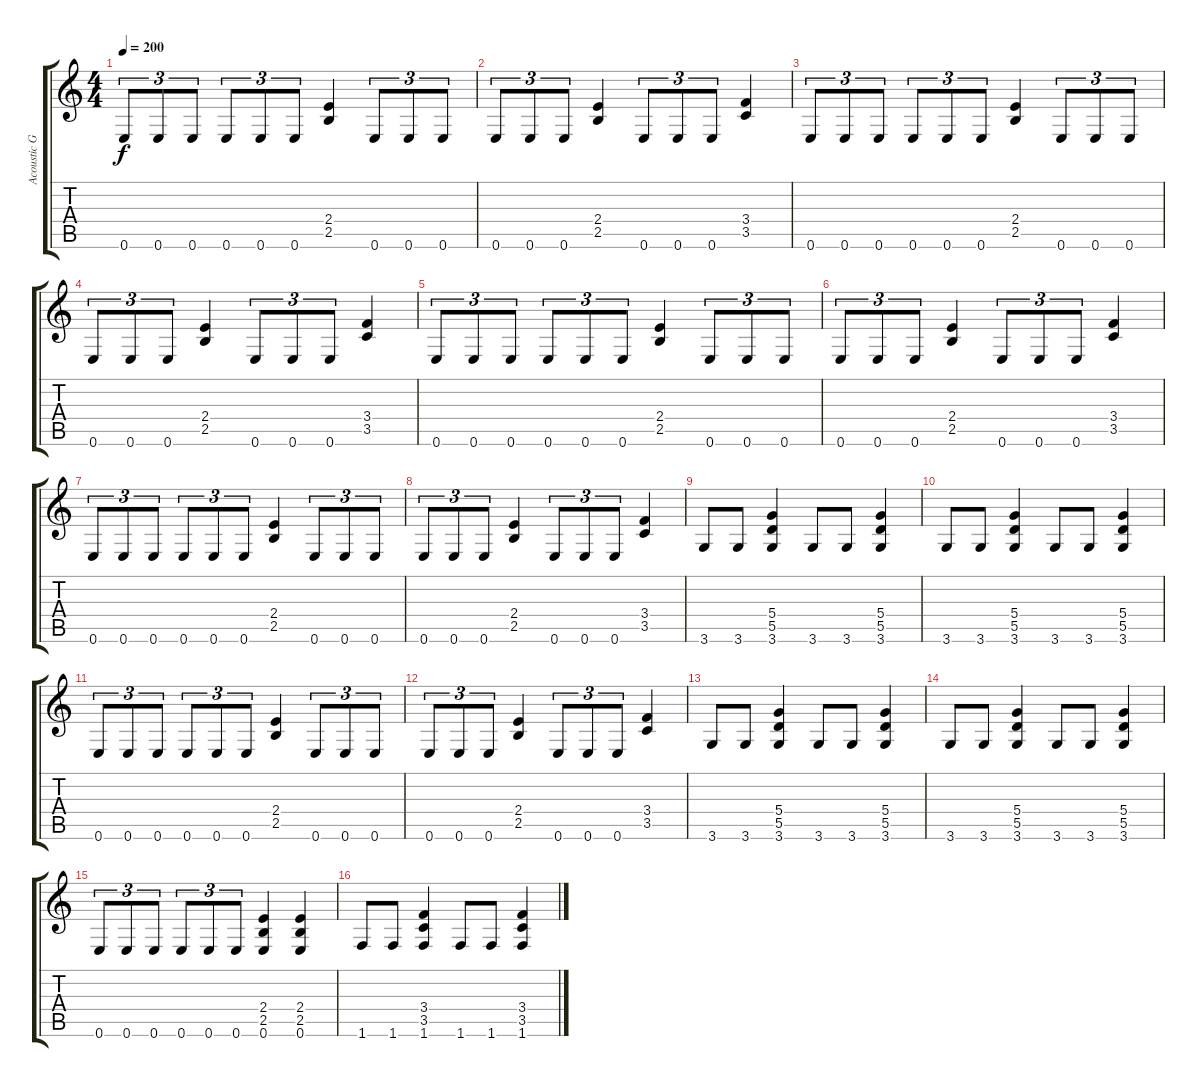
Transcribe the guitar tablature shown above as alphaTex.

\track ("Acoustic Guitar (Guitar 1)" "Acoustic G") {instrument acousticguitarsteel}
\staff {score tabs}
\tuning (E4 B3 G3 D3 A2 E2) {hide}
\ts (4 4)
\tempo 200
\clef g2
\ks c
0.6.8{tu (3 2) dy f} 0.6.8{tu (3 2)} 0.6.8{tu (3 2)} 0.6.8{tu (3 2)} 0.6.8{tu (3 2)} 0.6.8{tu (3 2)} (2.4 2.5).4 0.6.8{tu (3 2)} 0.6.8{tu (3 2)} 0.6.8{tu (3 2)} |
0.6.8{tu (3 2)} 0.6.8{tu (3 2)} 0.6.8{tu (3 2)} (2.4 2.5).4 0.6.8{tu (3 2)} 0.6.8{tu (3 2)} 0.6.8{tu (3 2)} (3.4 3.5).4 |
0.6.8{tu (3 2)} 0.6.8{tu (3 2)} 0.6.8{tu (3 2)} 0.6.8{tu (3 2)} 0.6.8{tu (3 2)} 0.6.8{tu (3 2)} (2.4 2.5).4 0.6.8{tu (3 2)} 0.6.8{tu (3 2)} 0.6.8{tu (3 2)} |
0.6.8{tu (3 2)} 0.6.8{tu (3 2)} 0.6.8{tu (3 2)} (2.4 2.5).4 0.6.8{tu (3 2)} 0.6.8{tu (3 2)} 0.6.8{tu (3 2)} (3.4 3.5).4 |
0.6.8{tu (3 2)} 0.6.8{tu (3 2)} 0.6.8{tu (3 2)} 0.6.8{tu (3 2)} 0.6.8{tu (3 2)} 0.6.8{tu (3 2)} (2.4 2.5).4 0.6.8{tu (3 2)} 0.6.8{tu (3 2)} 0.6.8{tu (3 2)} |
0.6.8{tu (3 2)} 0.6.8{tu (3 2)} 0.6.8{tu (3 2)} (2.4 2.5).4 0.6.8{tu (3 2)} 0.6.8{tu (3 2)} 0.6.8{tu (3 2)} (3.4 3.5).4 |
0.6.8{tu (3 2)} 0.6.8{tu (3 2)} 0.6.8{tu (3 2)} 0.6.8{tu (3 2)} 0.6.8{tu (3 2)} 0.6.8{tu (3 2)} (2.4 2.5).4 0.6.8{tu (3 2)} 0.6.8{tu (3 2)} 0.6.8{tu (3 2)} |
0.6.8{tu (3 2)} 0.6.8{tu (3 2)} 0.6.8{tu (3 2)} (2.4 2.5).4 0.6.8{tu (3 2)} 0.6.8{tu (3 2)} 0.6.8{tu (3 2)} (3.4 3.5).4 |
3.6.8 3.6.8 (5.4 5.5 3.6).4 3.6.8 3.6.8 (5.4 5.5 3.6).4 |
3.6.8 3.6.8 (5.4 5.5 3.6).4 3.6.8 3.6.8 (5.4 5.5 3.6).4 |
0.6.8{tu (3 2)} 0.6.8{tu (3 2)} 0.6.8{tu (3 2)} 0.6.8{tu (3 2)} 0.6.8{tu (3 2)} 0.6.8{tu (3 2)} (2.4 2.5).4 0.6.8{tu (3 2)} 0.6.8{tu (3 2)} 0.6.8{tu (3 2)} |
0.6.8{tu (3 2)} 0.6.8{tu (3 2)} 0.6.8{tu (3 2)} (2.4 2.5).4 0.6.8{tu (3 2)} 0.6.8{tu (3 2)} 0.6.8{tu (3 2)} (3.4 3.5).4 |
3.6.8 3.6.8 (5.4 5.5 3.6).4 3.6.8 3.6.8 (5.4 5.5 3.6).4 |
3.6.8 3.6.8 (5.4 5.5 3.6).4 3.6.8 3.6.8 (5.4 5.5 3.6).4 |
0.6.8{tu (3 2)} 0.6.8{tu (3 2)} 0.6.8{tu (3 2)} 0.6.8{tu (3 2)} 0.6.8{tu (3 2)} 0.6.8{tu (3 2)} (2.4 2.5 0.6).4 (2.4 2.5 0.6).4 |
1.6.8 1.6.8 (3.4 3.5 1.6).4 1.6.8 1.6.8 (3.4 3.5 1.6).4
